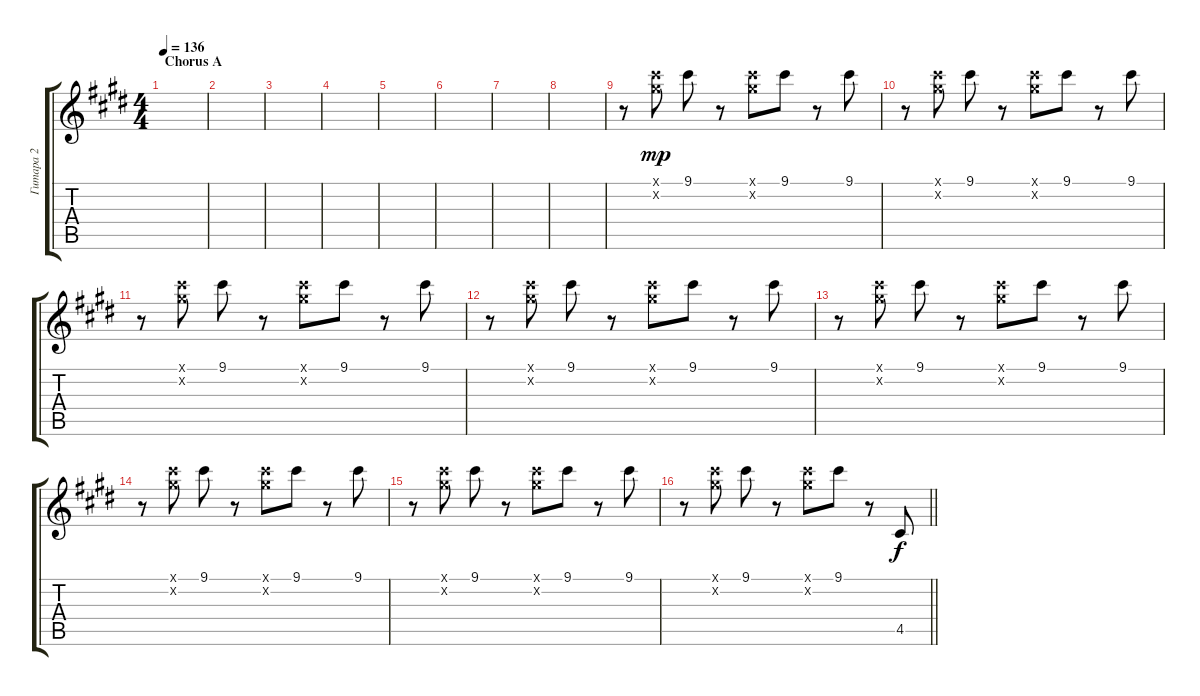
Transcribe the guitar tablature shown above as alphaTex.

\track ("Гитара 2" "Гитара 2") {instrument distortionguitar}
\staff {score tabs}
\tuning (E4 B3 G3 D3 A2 E2) {hide}
\ts (4 4)
\section ("" "Chorus A")
\tempo 136
\clef g2
\ks c#minor
|
|
|
|
|
|
|
|
r.8 (9.1{x} 9.2{x}).8{dy mp} 9.1.8 r.8 (9.1{x} 9.2{x}).8 9.1.8 r.8 9.1.8 |
r.8 (9.1{x} 9.2{x}).8 9.1.8 r.8 (9.1{x} 9.2{x}).8 9.1.8 r.8 9.1.8 |
r.8 (9.1{x} 9.2{x}).8 9.1.8 r.8 (9.1{x} 9.2{x}).8 9.1.8 r.8 9.1.8 |
r.8 (9.1{x} 9.2{x}).8 9.1.8 r.8 (9.1{x} 9.2{x}).8 9.1.8 r.8 9.1.8 |
r.8 (9.1{x} 9.2{x}).8 9.1.8 r.8 (9.1{x} 9.2{x}).8 9.1.8 r.8 9.1.8 |
r.8 (9.1{x} 9.2{x}).8 9.1.8 r.8 (9.1{x} 9.2{x}).8 9.1.8 r.8 9.1.8 |
r.8 (9.1{x} 9.2{x}).8 9.1.8 r.8 (9.1{x} 9.2{x}).8 9.1.8 r.8 9.1.8 |
\barLineRight lightlight
r.8 (9.1{x} 9.2{x}).8 9.1.8 r.8 (9.1{x} 9.2{x}).8 9.1.8 r.8 4.5.8{dy f}
